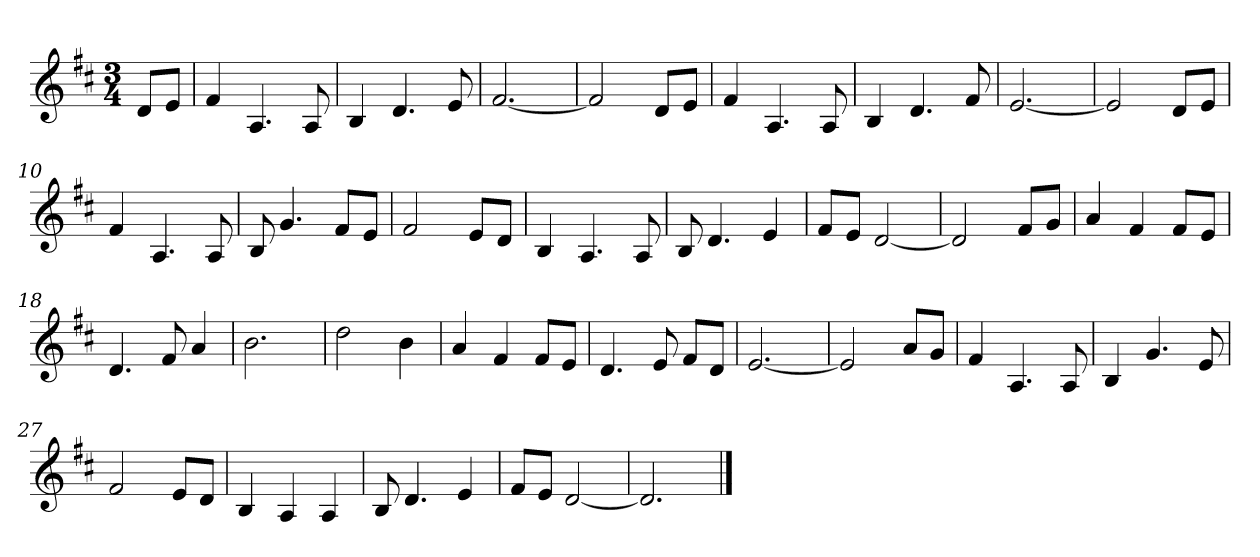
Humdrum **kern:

**kern
*part1
*staff1
*clefG2
*k[f#c#]
*D:
*M3/4
=1
8d/L
8e/J
=2
4f#/
4.A/
8A/
=3
4B/
4.d/
8e/
=4
[2.f#/
=5
2f#/]
8d/L
8e/J
=6
4f#/
4.A/
8A/
=7
4B/
4.d/
8f#/
=8
[2.e/
=9
2e/]
8d/L
8e/J
=10
4f#/
4.A/
8A/
=11
8B/
4.g/
8f#/L
8e/J
!!LO:LB:g=z
=12
2f#/
8e/L
8d/J
=13
4B/
4.A/
8A/
=14
8B/
4.d/
4e/
=15
8f#/L
8e/J
[2d/
=16
2d/]
8f#/L
8g/J
=17
4a/
4f#/
8f#/L
8e/J
=18
4.d/
8f#/
4a/
=19
2.b\
=20
2dd\
4b\
=21
4a/
4f#/
8f#/L
8e/J
=22
4.d/
8e/
8f#/L
8d/J
!!LO:LB:g=z
=23
[2.e/
=24
2e/]
8a/L
8g/J
=25
4f#/
4.A/
8A/
=26
4B/
4.g/
8e/
=27
2f#/
8e/L
8d/J
=28
4B/
4A/
4A/
=29
8B/
4.d/
4e/
=30
8f#/L
8e/J
[2d/
=31
2.d/]
==
*-
